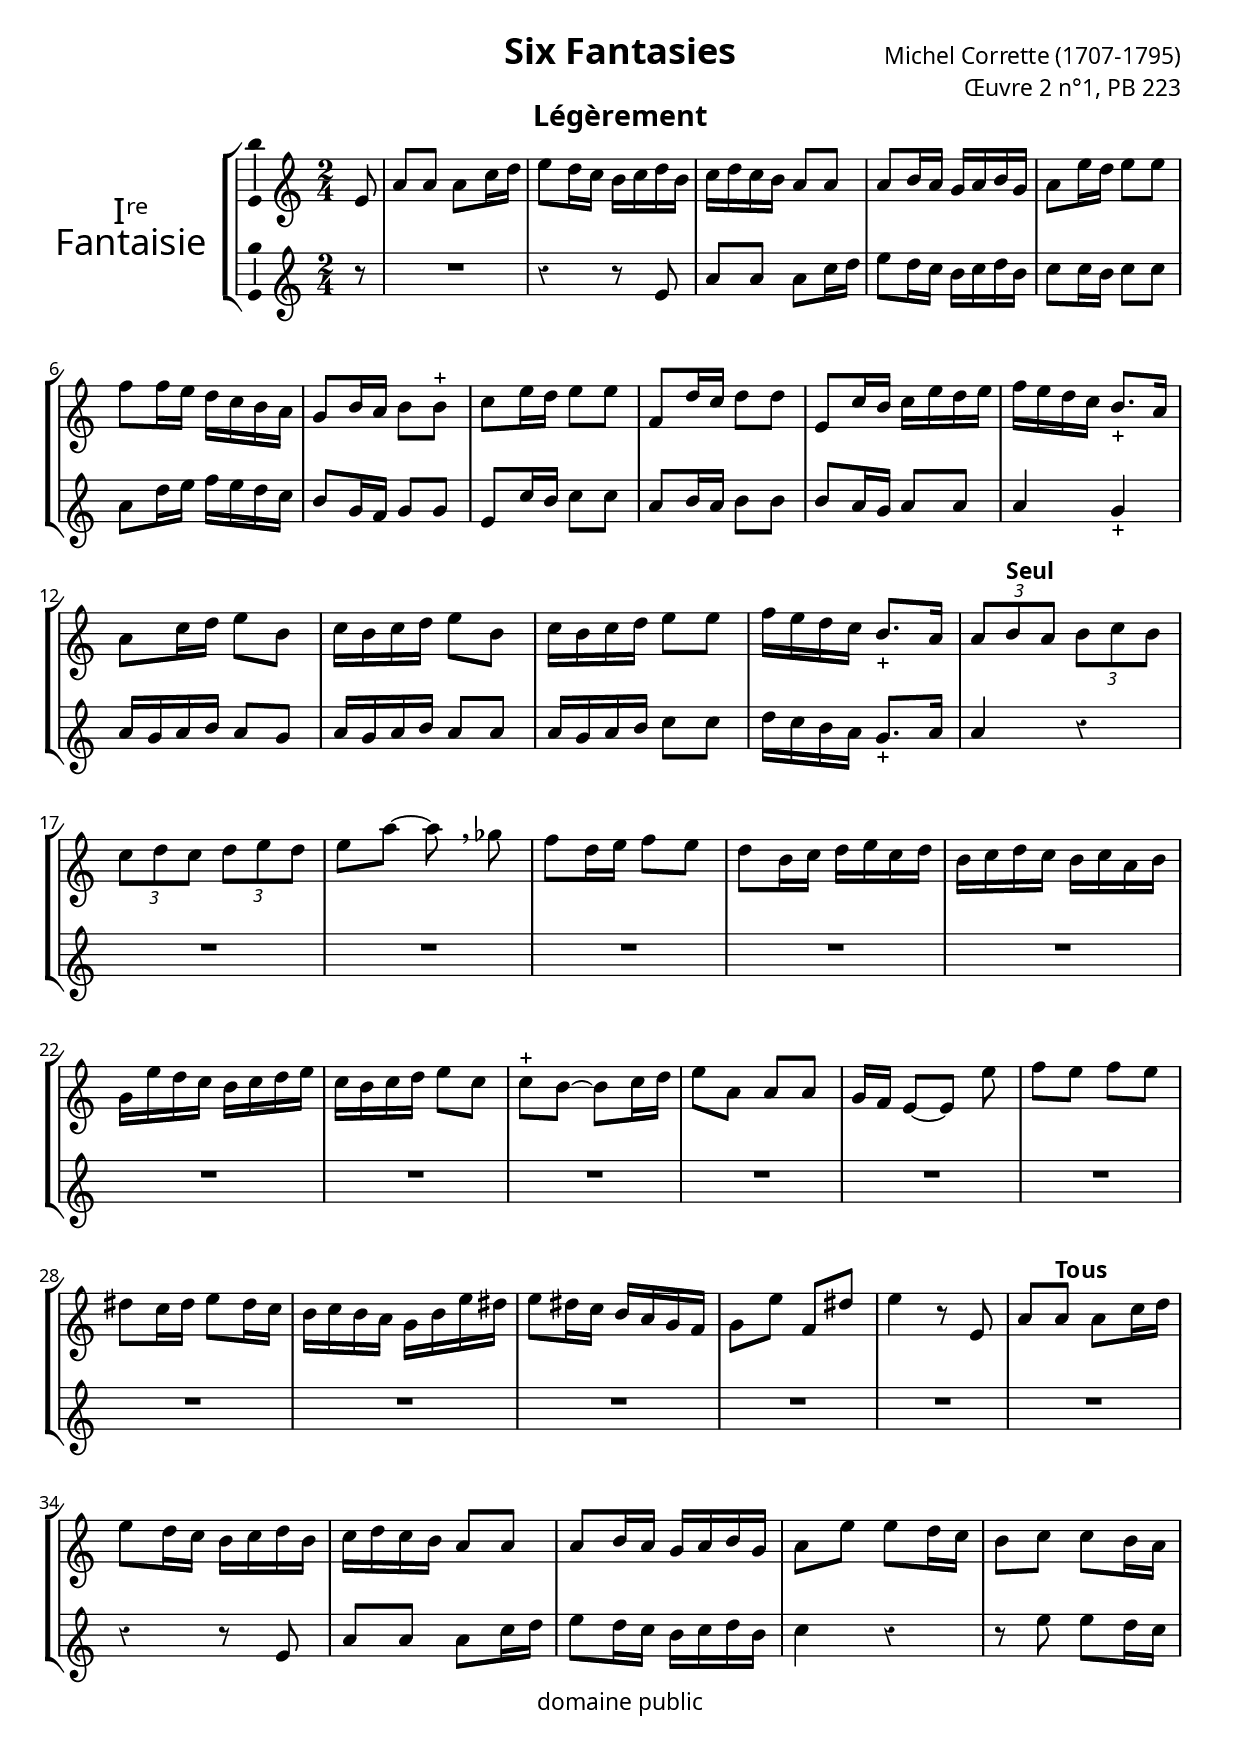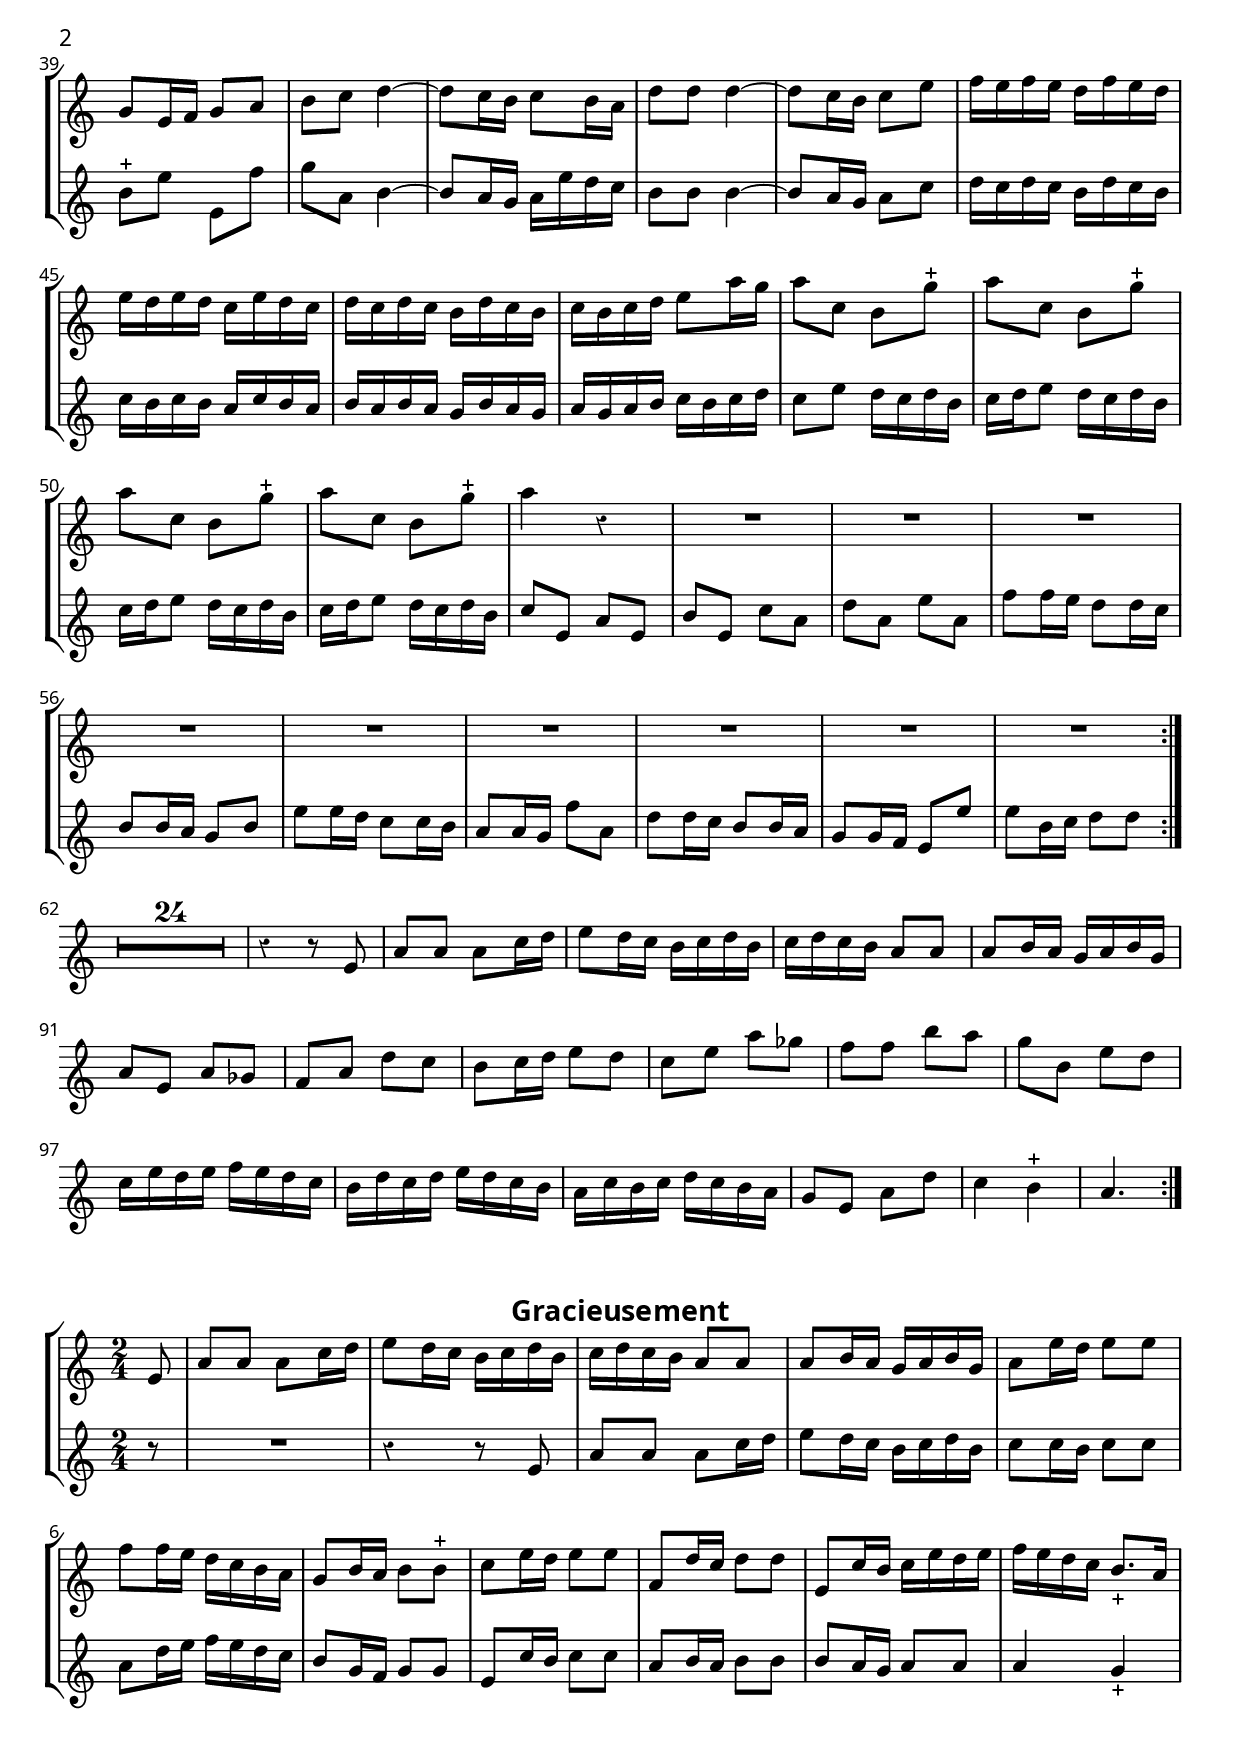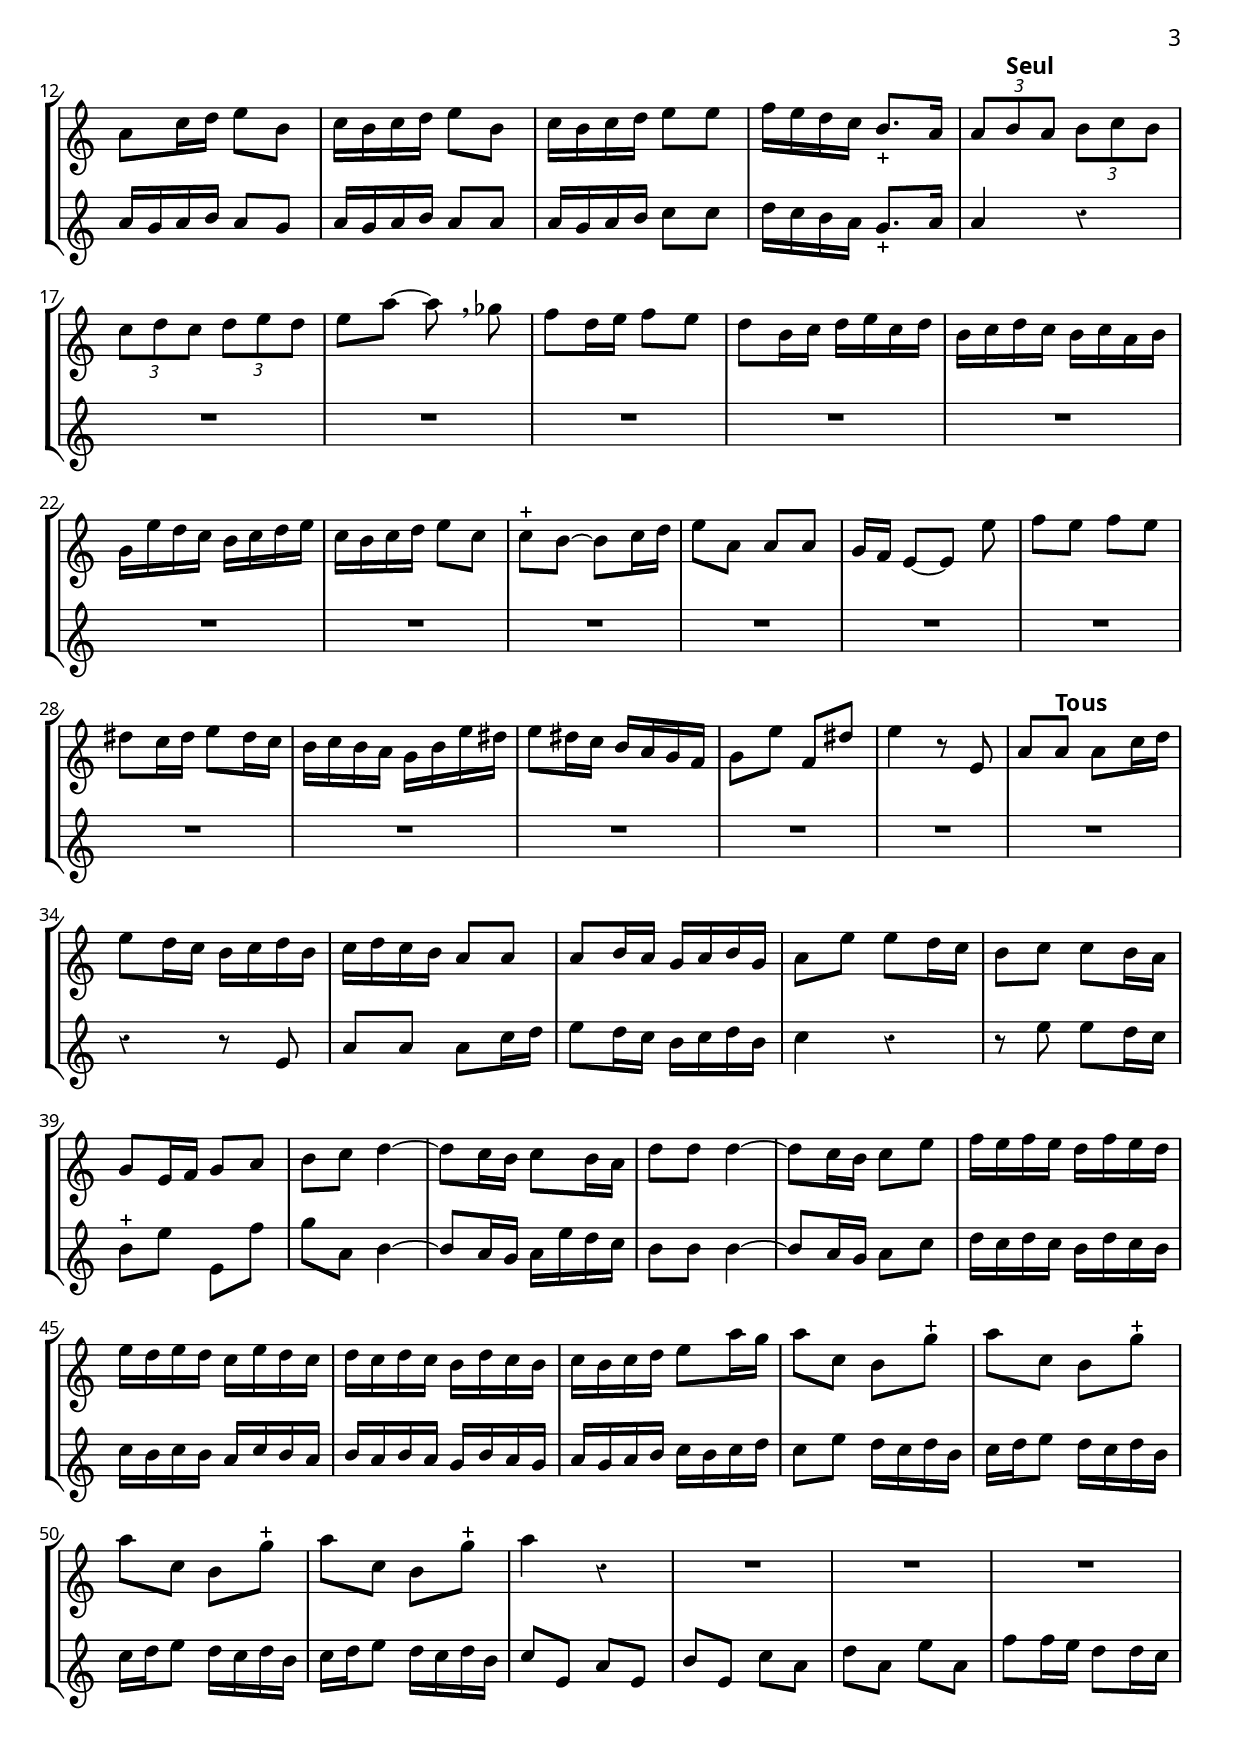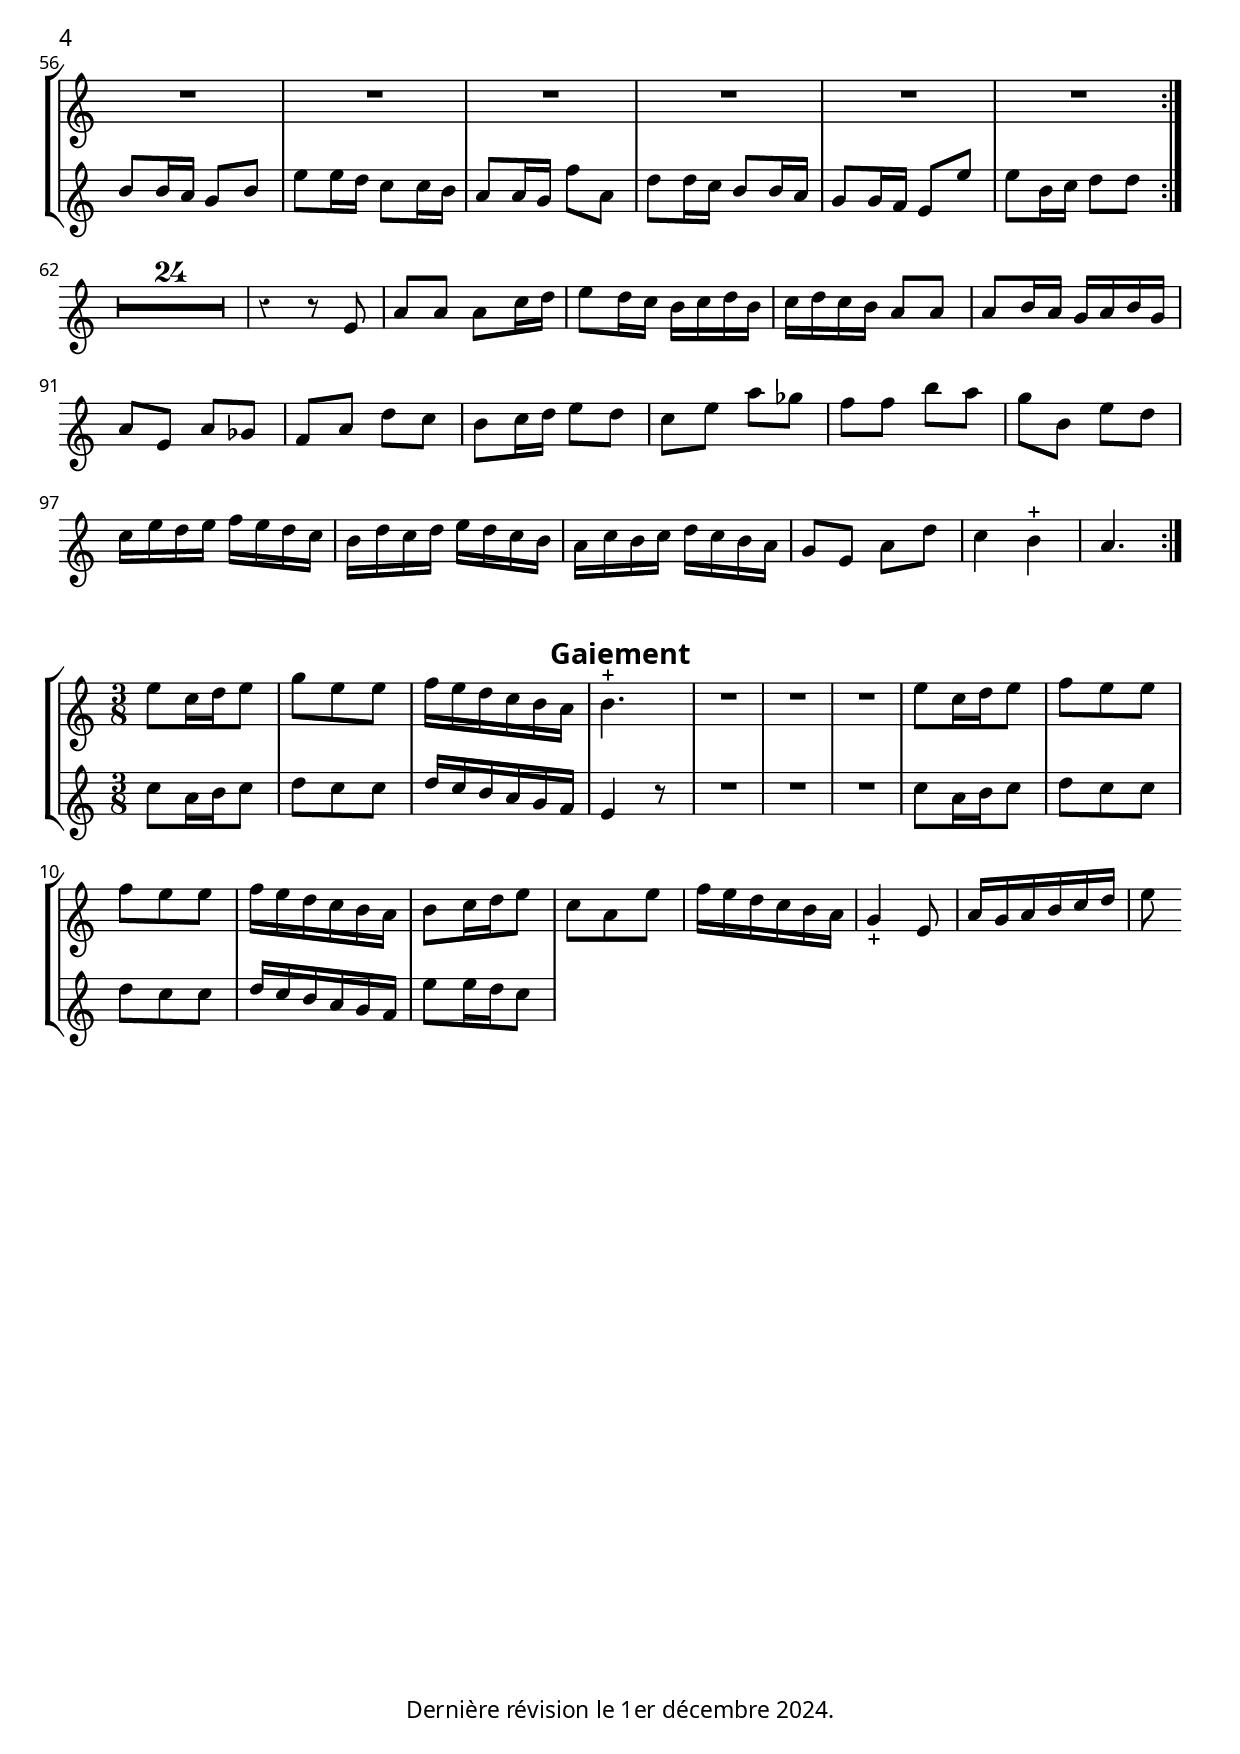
\version "2.24.1"
#(use-modules (guile-user))
\include "stemside.ily"

\book {
  \bookpart {
    \include "layout.ily"
    \header {
      title = "Six Fantasies"
composer = "Michel Corrette (1707-1795)"
opus = "VIᵉ Œuvre"
arranger = "mise en page par Holger Peters"
\include "../../revision_fr.ily"

    }
    \score {
  \header {
    piece = "Légèrement"

  }
  \new StaffGroup \with {
    instrumentName = \markup {
      \center-column {
	\line {\fontsize #4 "Iʳᵉ" }
	\line { \fontsize #4 "Fantaisie"}
      }
    }
  } <<
    \new Staff \with {
      midiInstrument = "recorder"
      \consists "Ambitus_engraver"
    } {
      << {
	\clef french
	% \once \override Staff.TimeSignature.style = #'single-digit
\time 2/4
\key c \major
\override Staff.Rest.style = #'classical
\compressEmptyMeasures

\transpose c c'' {
  \repeat volta 2 {
    \partial 8 g,8                                      |
    c c c e16 f                                         |
    g8 f16 e d e f d                                    |
    e f e d c8 c                                        |
    c8 d16 c b, c d b,                                  |
    c8 g16 f g8 g                                       | \break
    a8 a16 g f e d c                                    |
    b,8 d16 c d8 d\tre                                  |
    e8 g16 f  g8 g                                      |
    a,8 f16 e f8 f                                      |
    g,8 e16 d e g f g                                   |
    a16 g f e d8.\tre c16                               |
    c8 e16 f g8 d                                       |
    e16 d e f g8 d                                      |
    e16 d e f g8 g                                      |
    a16 g f e d8.\tre c16                               |
    \times 2/3 {c8\tempo "Seul" d c} \times 2/3 {d e d} |
    \times 2/3 {e8 f e} \times 2/3 {f g f}              |
    % g8 c'4 bes8                                       |
    g8 c'8 ~ c' \breathe bes8                           |
    a8 f16 g a8 g                                       |
    f d16 e f g e f                                     |
    d e f e d  e c d                                    | \break
    b, g f e d e f g                                    |
    e d e f g8 e                                        |
    e8\tre d8 ~ d e16 f                                 |
    g8 c c c                                            |
    b,16 a, g,8 ~ [g,] g                                |
    a8 g a g                                            |
    fis e16 fis g8 fis16 e                              |
    d16 e d c b, d g fis                                |
    g8 fis16 e d c b, a,                                |
    b,8 g a, fis                                        |
    g4 r8 g,8                                           |
    c\tempo "Tous" c c e16 f                            |
    g8 f16 e d e f d                                    |
    e f e d c8 c                                        |
    c8 d16 c b, c d b,                                  |
    c8 g g f16 e                                        |
    d8 e e d16 c                                        |
    b,8 g,16 a, b,8 c                                   |
    d8 e f4 ~                                           |
    f8 e16 d e8 d16 c                                   |
    f8 f f4 ~                                           |
    f8 e16 d e8 g                                       |
    a16 g a g f a g f                                   |
    g f g f e g f e                                     |
    f e f e d f e d                                     |
    e d e f g8 c'16 b                                   |
    c'8 e d b\tre                                       |
    c'8 e d b\tre                                       |
    c'8 e d b\tre                                       |
    c'8 e d b\tre                                       |
    c'4 r4                                              |
    R2*33
    r4 r8 g,8                                           |
    c8 c c e16 f                                        |
    g8 f16 e d e f d                                    |
    e f e d c8 c                                        |
    c8 d16 c b, c d b,                                  |
    c8 g, c bes,                                        |
    a, c f e                                            |
    d e16 f g8 f                                        |
    e8 g c' bes                                         |
    a8 a d' c'                                          |
    b d g f                                             |
    e16 g f g a g f e                                   |
    d16 f e f g f e d                                   |
    c e d e f e d c                                     |
    b,8 g, c f                                          |
    e4 d\tre                                            |
    c4.


  }
}

      }
      >>
    }
    \new Staff \with {
      midiInstrument = "recorder"
      \consists "Ambitus_engraver"
    } {
      <<
	{\clef french
	% \once \override Staff.TimeSignature.style = #'single-digit
\time 2/4
\key c \major
\override Staff.Rest.style = #'classical
\compressEmptyMeasures


\transpose c c'' {
  \repeat volta 2 {
    \partial 8 r8           |
    R2                      |
    r4 r8 g,8               |
    c8 c c e16 f            |
    g8 f16 e d e f d        |
    e8 e16 d e8 e           |
    c8 f16 g a g f e        |
    d8 b,16 a, b,8 b,       |
                            | % break
    g,8 e16 d e8 e          |
    c d16 c d8 d            |
    d8 c16 b, c8 c          |
    c4 b,4\tre              |
    c16 b, c d c8 b,        |
    c16 b, c d c8 c         |
    c16 b, c d e8 e         |
    f16 e d c b,8.\tre c16  |
    c4 r4                   |
    R2*17
    r4 r8 g,8               |
    c c c e16 f             |
    g8 f16 e d e f d        |
    e4 r4                   |
    r8 g g f16 e            |
    d8\tre g8 g,8 a         |
    b c d4 ~                |
    d8 c16 b, c g f e       |
    d8 d d4 ~               |
    d8 c16 b, c8 e          |
    f16 e f e d f e d       |
    e d e d c e d c         |
    d c d c b, d c b,       |
    c b, c d e d e f        |
    e8 g f16 e f d          |
    e f g8 f16 e f d        |
    e f g8 f16 e f d        |
    e16 f g8 f16 e f d      |
    e8 g, c g,              |
    d g, e c                |
    f c g c                 |
    a8 a16 g f8 f16 e       |
    d8 d16 c b,8 d          |
    g8 g16 f e8 e16 d       |
    c8 c16 b, a8 c          |
    f8 f16 e d8 d16 c       |
    b,8 b,16 a, g,8 g       |
    g8 d16 e f8 f           |

  }
}

	}
      >>
    }
  >>
  \include "layoutPremiere.ily"
  \midi { }
}

    \score {
  \header {
    piece = "Gracieusement"

  }
  \new StaffGroup <<
    \new Staff \with {
      midiInstrument = "recorder"
    } {
      << {
	\clef french
	% \once \override Staff.TimeSignature.style = #'single-digit
\time 2/4
\key c \major
\override Staff.Rest.style = #'classical
\compressEmptyMeasures

\transpose c c'' {
  \repeat volta 2 {
    \partial 8 g,8                                      |
    c c c e16 f                                         |
    g8 f16 e d e f d                                    |
    e f e d c8 c                                        |
    c8 d16 c b, c d b,                                  |
    c8 g16 f g8 g                                       | \break
    a8 a16 g f e d c                                    |
    b,8 d16 c d8 d\tre                                  |
    e8 g16 f  g8 g                                      |
    a,8 f16 e f8 f                                      |
    g,8 e16 d e g f g                                   |
    a16 g f e d8.\tre c16                               |
    c8 e16 f g8 d                                       |
    e16 d e f g8 d                                      |
    e16 d e f g8 g                                      |
    a16 g f e d8.\tre c16                               |
    \times 2/3 {c8\tempo "Seul" d c} \times 2/3 {d e d} |
    \times 2/3 {e8 f e} \times 2/3 {f g f}              |
    % g8 c'4 bes8                                       |
    g8 c'8 ~ c' \breathe bes8                           |
    a8 f16 g a8 g                                       |
    f d16 e f g e f                                     |
    d e f e d  e c d                                    | \break
    b, g f e d e f g                                    |
    e d e f g8 e                                        |
    e8\tre d8 ~ d e16 f                                 |
    g8 c c c                                            |
    b,16 a, g,8 ~ [g,] g                                |
    a8 g a g                                            |
    fis e16 fis g8 fis16 e                              |
    d16 e d c b, d g fis                                |
    g8 fis16 e d c b, a,                                |
    b,8 g a, fis                                        |
    g4 r8 g,8                                           |
    c\tempo "Tous" c c e16 f                            |
    g8 f16 e d e f d                                    |
    e f e d c8 c                                        |
    c8 d16 c b, c d b,                                  |
    c8 g g f16 e                                        |
    d8 e e d16 c                                        |
    b,8 g,16 a, b,8 c                                   |
    d8 e f4 ~                                           |
    f8 e16 d e8 d16 c                                   |
    f8 f f4 ~                                           |
    f8 e16 d e8 g                                       |
    a16 g a g f a g f                                   |
    g f g f e g f e                                     |
    f e f e d f e d                                     |
    e d e f g8 c'16 b                                   |
    c'8 e d b\tre                                       |
    c'8 e d b\tre                                       |
    c'8 e d b\tre                                       |
    c'8 e d b\tre                                       |
    c'4 r4                                              |
    R2*33
    r4 r8 g,8                                           |
    c8 c c e16 f                                        |
    g8 f16 e d e f d                                    |
    e f e d c8 c                                        |
    c8 d16 c b, c d b,                                  |
    c8 g, c bes,                                        |
    a, c f e                                            |
    d e16 f g8 f                                        |
    e8 g c' bes                                         |
    a8 a d' c'                                          |
    b d g f                                             |
    e16 g f g a g f e                                   |
    d16 f e f g f e d                                   |
    c e d e f e d c                                     |
    b,8 g, c f                                          |
    e4 d\tre                                            |
    c4.


  }
}

      }
      >>
    }
    \new Staff \with {
      midiInstrument = "recorder"
    } {
      <<
	{\clef french
	% \once \override Staff.TimeSignature.style = #'single-digit
\time 2/4
\key c \major
\override Staff.Rest.style = #'classical
\compressEmptyMeasures


\transpose c c'' {
  \repeat volta 2 {
    \partial 8 r8           |
    R2                      |
    r4 r8 g,8               |
    c8 c c e16 f            |
    g8 f16 e d e f d        |
    e8 e16 d e8 e           |
    c8 f16 g a g f e        |
    d8 b,16 a, b,8 b,       |
                            | % break
    g,8 e16 d e8 e          |
    c d16 c d8 d            |
    d8 c16 b, c8 c          |
    c4 b,4\tre              |
    c16 b, c d c8 b,        |
    c16 b, c d c8 c         |
    c16 b, c d e8 e         |
    f16 e d c b,8.\tre c16  |
    c4 r4                   |
    R2*17
    r4 r8 g,8               |
    c c c e16 f             |
    g8 f16 e d e f d        |
    e4 r4                   |
    r8 g g f16 e            |
    d8\tre g8 g,8 a         |
    b c d4 ~                |
    d8 c16 b, c g f e       |
    d8 d d4 ~               |
    d8 c16 b, c8 e          |
    f16 e f e d f e d       |
    e d e d c e d c         |
    d c d c b, d c b,       |
    c b, c d e d e f        |
    e8 g f16 e f d          |
    e f g8 f16 e f d        |
    e f g8 f16 e f d        |
    e16 f g8 f16 e f d      |
    e8 g, c g,              |
    d g, e c                |
    f c g c                 |
    a8 a16 g f8 f16 e       |
    d8 d16 c b,8 d          |
    g8 g16 f e8 e16 d       |
    c8 c16 b, a8 c          |
    f8 f16 e d8 d16 c       |
    b,8 b,16 a, g,8 g       |
    g8 d16 e f8 f           |

  }
}

	}
      >>
    }
  >>
  \layout { }
  \midi { }
}

    \score {
  \header {
    \include "titre.ily"
  }
  \new StaffGroup <<
    \new Staff \with {
      midiInstrument = "recorder"
    } {
      << {
	\clef french
	
\include "globals.ily"
\transpose c c'' {
  g8 e16 f  g8  |
  b g g         |
  a16 g f e d c |
  d4.\tre       |
  R4. R4. R4.   |
  g8 e16 f g8   |
  a8 g g        |
  a g g         |
  a16 g f e d c |
  d8 e16 f g8 |
  e8 c g |
  a16 g f e d c |
  b,4\tre g,8 |
  c16 b, c d e f |
  g8

}

      }
      >>
    }
    \new Staff \with {
      midiInstrument = "recorder"
    } {
      <<
	{\clef french \include "globals.ily"
\transpose c c'' {
  e8 c16 d e8                 |
  f8 e e                      |
  f16 e d c b, a,             |
  g,4 r8                       |
  R4. R4. R4.                 |
  e8 c16 d e8                 |
  f8 e e                      |
  f e e                       |
  f16 e d c b, a, g8 g16 f e8 |
}
 }
      >>
    }
  >>
  \layout { }
  \midi { }
}

  }
}
% vim:sw=2:ts=2:et:
